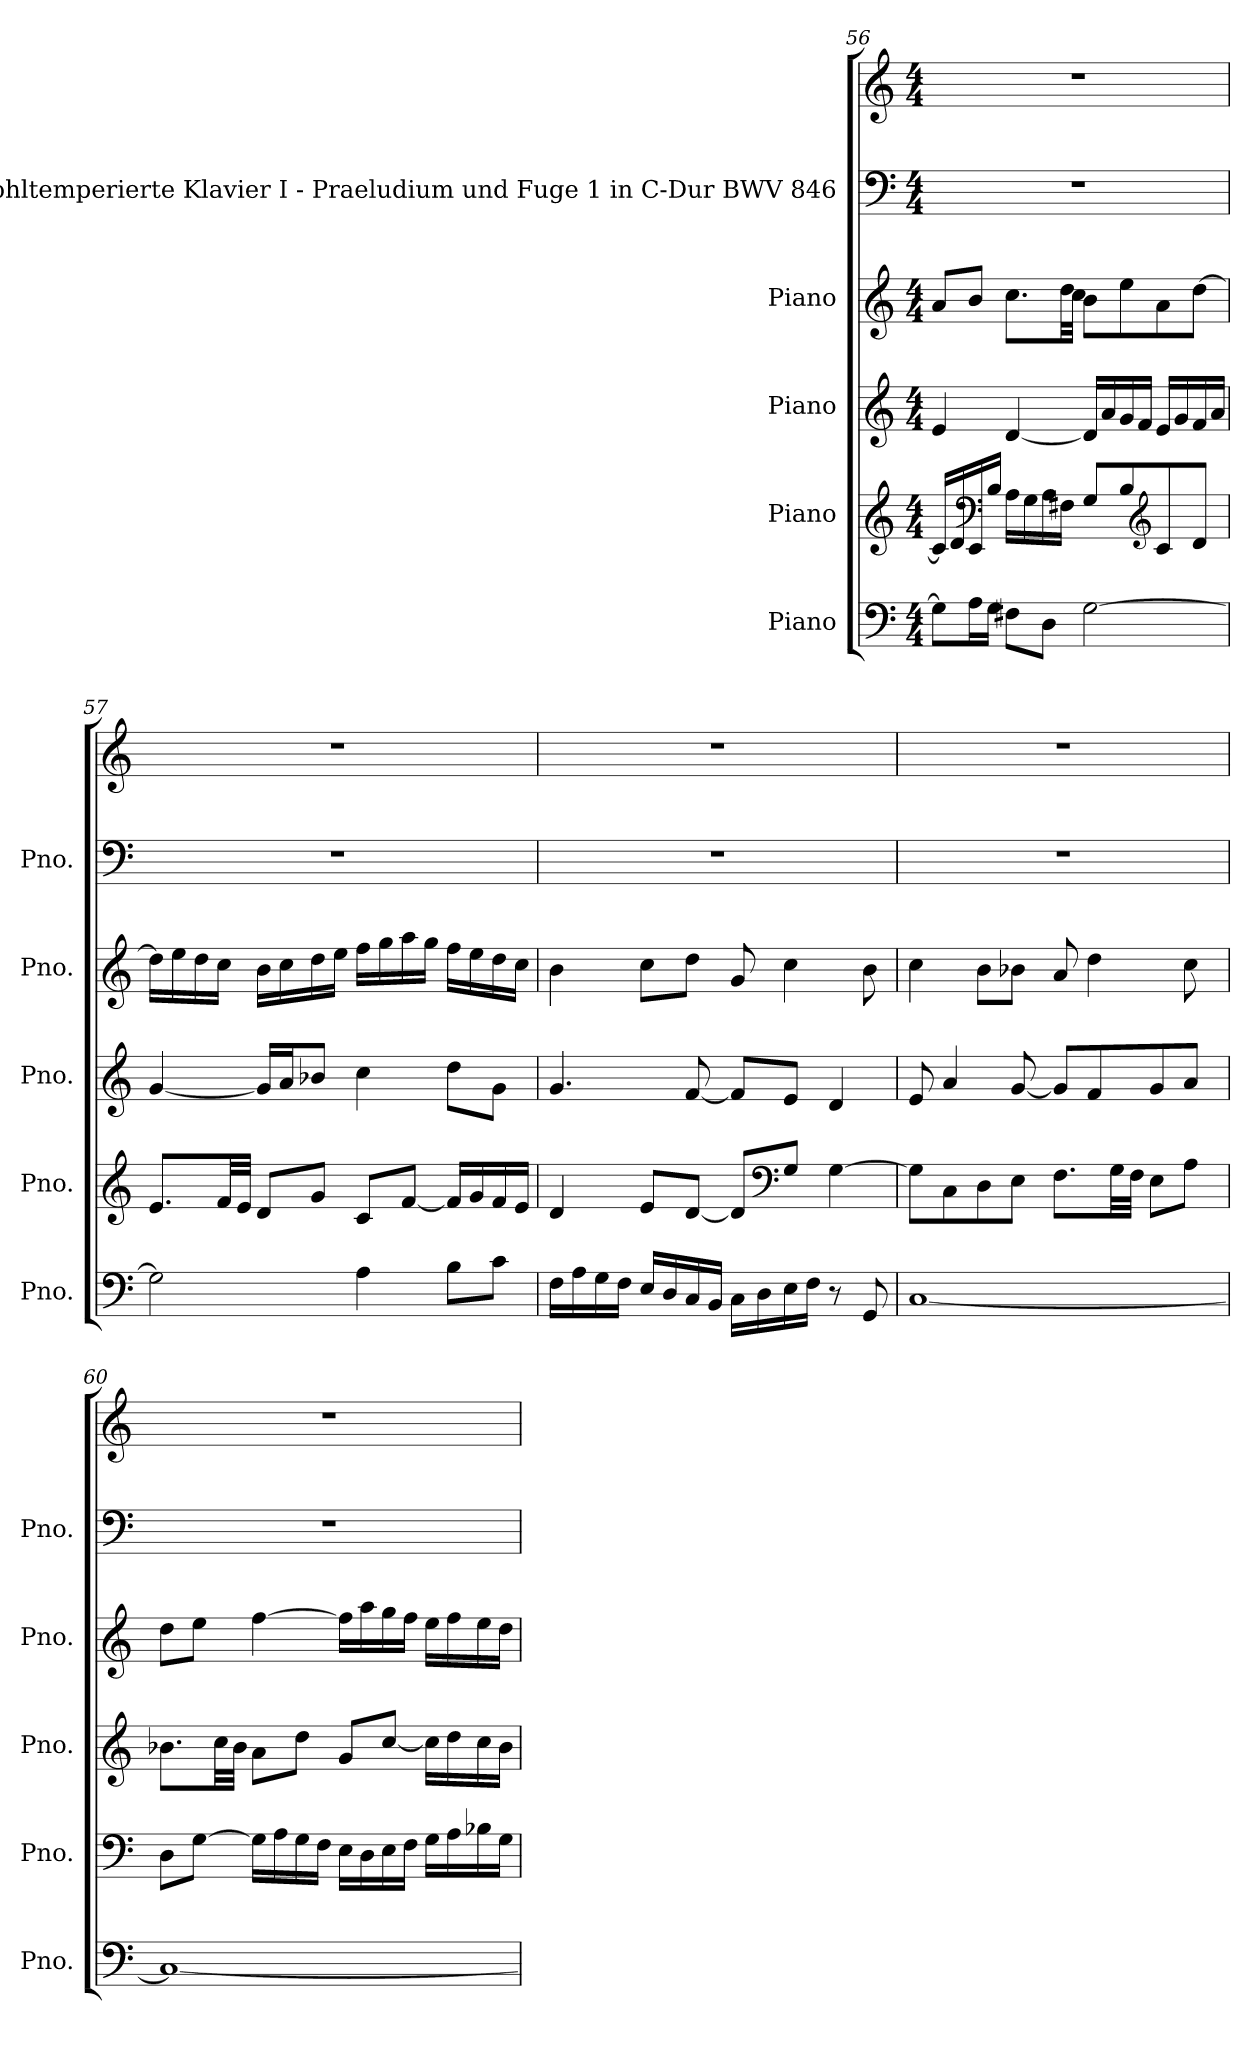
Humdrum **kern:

**kern	**kern	**kern	**kern	**kern	**kern
*part5	*part4	*part3	*part2	*part1	*part1
*staff6	*staff5	*staff4	*staff3	*staff2	*staff1
*I"Piano	*I"Piano	*I"Piano	*I"Piano	*I"Piano, Das wohltemperierte Klavier I - Praeludium und Fuge 1 in C-Dur BWV 846	*
*I'Pno.	*I'Pno.	*I'Pno.	*I'Pno.	*I'Pno.	*
*clefF4	*clefG2	*clefG2	*clefG2	*clefF4	*clefG2
*k[]	*k[]	*k[]	*k[]	*k[]	*k[]
*M4/4	*M4/4	*M4/4	*M4/4	*M4/4	*M4/4
=56	=56	=56	=56	=56	=56
*	*	*	*	*	*^
*	*	*	*	*	*	*^
*	*	*	*	*	*	*	*^
*	*	*	*	*	*	*	*	*^
8G\L]	16c/LL]	4e/	8a/L	1r	1r	8.ryy	4ryy	2ryy	2ryy
.	16d/	.	.	.	.	.	.	.	.
16A\L	16c/	.	8b/J	.	.	.	.	.	.
*	*clefF4	*	*	*	*	*	*	*	*
*	*	*	*	*	*MM60	*	*	*	*
16G\JJ	16B/JJ	.	.	.	.	2ryy	.	.	.
*	*	*	*	*	*MM63	*	*	*	*
8F#X\L	16A\LL	[4d/	8.cc\L	.	.	.	2.ryy	.	.
.	16G\	.	.	.	.	.	.	.	.
8D\J	16A\	.	.	.	.	.	.	.	.
.	16F#X\JJ	.	32dd\LL	.	.	.	.	.	.
.	.	.	32cc\JJJ	.	.	.	.	.	.
*	*	*	*	*	*MM60	*	*	*	*
[2G\	8G/L	16d/LL]	8b\L	.	.	.	.	2ryy	8ryy
.	.	16a/	.	.	.	.	.	.	.
*	*	*	*	*	*MM63	*	*	*	*
.	8B/	16g/	8ee\	.	.	.	.	.	4.ryy
.	.	16f/JJ	.	.	.	4ryy	.	.	.
*	*clefG2	*	*	*	*	*	*	*	*
.	8c/	16e/LL	8a\	.	.	.	.	.	.
.	.	16g/	.	.	.	.	.	.	.
.	8d/J	16f/	[8dd\J	.	.	.	.	.	.
.	.	16a/JJ	.	.	.	16ryy	.	.	.
*	*	*	*	*	*	*	*	*v	*v
!!LO:PB:g=z
=57	=57	=57	=57	=57	=57	=57	=57	=57
2G\]	8.e/L	[4g/	16dd\LL]	1r	1r	8ryy	4ryy	4.ryy
.	.	.	16ee\	.	.	.	.	.
*	*	*	*	*	*MM65	*	*	*
.	.	.	16dd\	.	.	2..ryy	.	.
.	32f/LL	.	16cc\JJ	.	.	.	.	.
.	32e/JJJ	.	.	.	.	.	.	.
*	*	*	*	*	*MM63	*	*	*
.	8d/L	16g/LL]	16b\LL	.	.	.	2.ryy	.
.	.	16a/J	16cc\	.	.	.	.	.
*	*	*	*	*	*MM61	*	*	*
.	8g/J	8b-X/J	16dd\	.	.	.	.	2ryy
.	.	.	16ee\JJ	.	.	.	.	.
4A\	8c/L	4cc\	16ff\LL	.	.	.	.	.
.	.	.	16gg\	.	.	.	.	.
.	[8f/J	.	16aa\	.	.	.	.	.
.	.	.	16gg\JJ	.	.	.	.	.
8B\L	16f/LL]	8dd\L	16ff\LL	.	.	.	.	.
.	16g/	.	16ee\	.	.	.	.	.
*	*	*	*	*	*MM63	*	*	*
8c\J	16f/	8g\J	16dd\	.	.	.	.	8ryy
.	16e/JJ	.	16cc\JJ	.	.	.	.	.
*	*	*	*	*	*v	*v	*v	*v
=58	=58	=58	=58	=58	=58
*	*	*	*	*	*MM61
*	*	*	*	*	*^
*	*	*	*	*	*	*^
16F\LL	4d/	4.g/	4b\	1r	1r	2ryy	2ryy
16A\	.	.	.	.	.	.	.
16G\	.	.	.	.	.	.	.
16F\JJ	.	.	.	.	.	.	.
16E/LL	8e/L	.	8cc\L	.	.	.	.
16D/	.	.	.	.	.	.	.
16C/	[8d/J	[8f/	8dd\J	.	.	.	.
16BB/JJ	.	.	.	.	.	.	.
*	*	*	*	*	*MM59	*	*
16C\LL	8d/L]	8f/L]	8g/	.	.	2ryy	8ryy
16D\	.	.	.	.	.	.	.
*	*clefF4	*	*	*	*	*	*
*	*	*	*	*	*MM54	*	*
16E\	8G/J	8e/J	4cc\	.	.	.	4.ryy
16F\JJ	.	.	.	.	.	.	.
8r	[4G\	4d/	.	.	.	.	.
8GG/	.	.	8b\	.	.	.	.
*	*	*	*	*	*v	*v	*v
=59	=59	=59	=59	=59	=59
*	*	*	*	*	*MM57
*	*	*	*	*	*^
*	*	*	*	*	*	*^
*	*	*	*	*	*	*	*^
[1C	8G\L]	8e/	4cc\	1r	1r	2ryy	2ryy	2.ryy
.	8C\	4a/	.	.	.	.	.	.
.	8D\	.	8b\L	.	.	.	.	.
.	8E\J	[8g/	8b-X\J	.	.	.	.	.
.	8.F\L	8g/L]	8a/	.	.	8ryy	8.ryy	.
*	*	*	*	*	*MM60	*	*	*
.	.	8f/	4dd\	.	.	4.ryy	.	.
*	*	*	*	*	*MM54	*	*	*
.	32G\LL	.	.	.	.	.	4ryy	.
.	32F\JJJ	.	.	.	.	.	.	.
*	*	*	*	*	*MM57	*	*	*
.	8E\L	8g/	.	.	.	.	.	4ryy
.	8A\J	8a/J	8cc\	.	.	.	.	.
.	.	.	.	.	.	.	16ryy	.
!!LO:LB:g=z
=60	=60	=60	=60	=60	=60	=60	=60	=60
*	*	*	*	*	*	*	*	*^
1C_	8D\L	8.b-X\L	8dd\L	1r	1r	8ryy	8.ryy	4ryy	2ryy
*	*	*	*	*	*MM60	*	*	*	*
.	[8G\J	.	8ee\J	.	.	2..ryy	.	.	.
*	*	*	*	*	*MM54	*	*	*	*
.	.	32cc\LL	.	.	.	.	2ryy	.	.
.	.	32b-\JJJ	.	.	.	.	.	.	.
*	*	*	*	*	*MM57	*	*	*	*
.	16G\LL]	8a\L	[4ff\	.	.	.	.	2.ryy	.
.	16A\	.	.	.	.	.	.	.	.
.	16G\	8dd\J	.	.	.	.	.	.	.
.	16F\JJ	.	.	.	.	.	.	.	.
.	16E\LL	8g/L	16ff\LL]	.	.	.	.	.	16ryy
*	*	*	*	*	*MM55	*	*	*	*
.	16D\	.	16aa\	.	.	.	.	.	4..ryy
.	16E\	[8cc/J	16gg\	.	.	.	.	.	.
.	16F\JJ	.	16ff\JJ	.	.	.	4ryy	.	.
.	16G\LL	16cc\LL]	16ee\LL	.	.	.	.	.	.
.	16A\	16dd\	16ff\	.	.	.	.	.	.
.	16B-X\	16cc\	16ee\	.	.	.	.	.	.
.	16G\JJ	16b-\JJ	16dd\JJ	.	.	.	16ryy	.	.
*	*	*	*	*	*v	*v	*v	*v	*v
=	=	=	=	=	=
*-	*-	*-	*-	*-	*-
